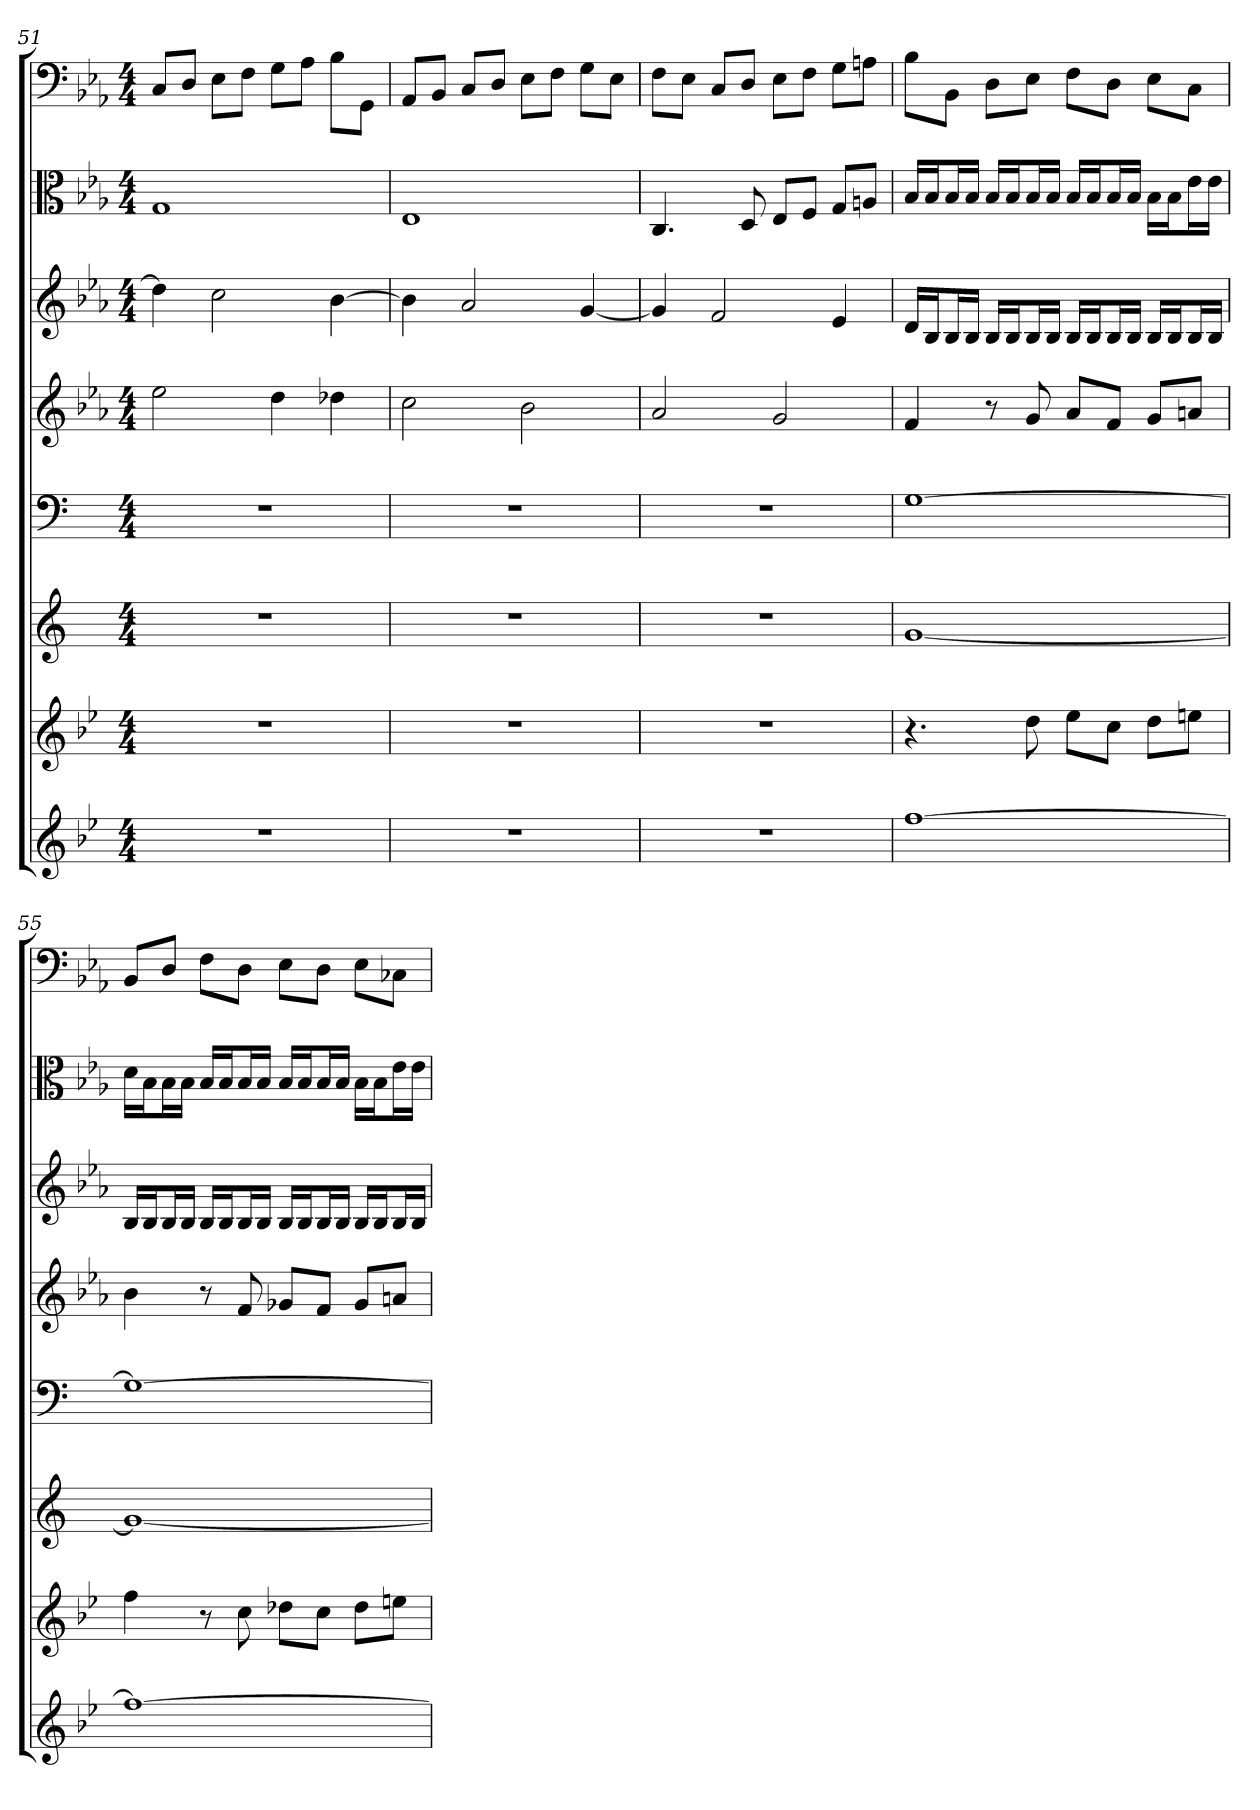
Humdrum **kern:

**kern	**kern	**kern	**kern	**kern	**kern	**kern	**kern
*part8	*part7	*part6	*part5	*part4	*part3	*part2	*part1
*staff8	*staff7	*staff6	*staff5	*staff4	*staff3	*staff2	*staff1
*	*	*	*	*	*	*clefC3	*clefF4
*k[b-e-]	*k[b-e-]	*k[]	*k[]	*k[b-e-a-]	*k[b-e-a-]	*k[b-e-a-]	*k[b-e-a-]
*M4/4	*M4/4	*M4/4	*M4/4	*M4/4	*M4/4	*M4/4	*M4/4
=51	=51	=51	=51	=51	=51	=51	=51
1r	1r	1r	1r	2ee-	4dd]	1G	8C/L
.	.	.	.	.	.	.	8D/J
.	.	.	.	.	2cc	.	8E-\L
.	.	.	.	.	.	.	8F\J
.	.	.	.	4dd	.	.	8G\L
.	.	.	.	.	.	.	8A-\J
.	.	.	.	4dd-X	[4b-	.	8B-\L
.	.	.	.	.	.	.	8GG\J
=52	=52	=52	=52	=52	=52	=52	=52
1r	1r	1r	1r	2cc	4b-]	1E-	8AA-/L
.	.	.	.	.	.	.	8BB-/J
.	.	.	.	.	2a-	.	8C/L
.	.	.	.	.	.	.	8D/J
.	.	.	.	2b-	.	.	8E-\L
.	.	.	.	.	.	.	8F\J
.	.	.	.	.	[4g	.	8G\L
.	.	.	.	.	.	.	8E-\J
=53	=53	=53	=53	=53	=53	=53	=53
1r	1r	1r	1r	2a-	4g]	4.C	8F\L
.	.	.	.	.	.	.	8E-\J
.	.	.	.	.	2f	.	8C/L
.	.	.	.	.	.	8D	8D/J
.	.	.	.	2g	.	8E-/L	8E-\L
.	.	.	.	.	.	8F/J	8F\J
.	.	.	.	.	4e-	8G/L	8G\L
.	.	.	.	.	.	8An/J	8An\J
=54	=54	=54	=54	=54	=54	=54	=54
[1ff	4.r	[1g	[1G	4f	16dLL	16B-/LL	8B-\L
.	.	.	.	.	16B-J	16B-/J	.
.	.	.	.	.	16B-L	16B-/L	8BB-\J
.	.	.	.	.	16B-JJ	16B-/JJ	.
.	.	.	.	8r	16B-LL	16B-/LL	8D\L
.	.	.	.	.	16B-J	16B-/J	.
.	8dd	.	.	8g	16B-L	16B-/L	8E-\J
.	.	.	.	.	16B-JJ	16B-/JJ	.
.	8ee-L	.	.	8a-L	16B-LL	16B-/LL	8F\L
.	.	.	.	.	16B-J	16B-/J	.
.	8ccJ	.	.	8fJ	16B-L	16B-/L	8D\J
.	.	.	.	.	16B-JJ	16B-/JJ	.
.	8ddL	.	.	8gL	16B-LL	16B-\LL	8E-\L
.	.	.	.	.	16B-J	16B-\J	.
.	8eenJ	.	.	8anJ	16B-L	16e-\L	8C\J
.	.	.	.	.	16B-JJ	16e-\JJ	.
=55	=55	=55	=55	=55	=55	=55	=55
1ff_	4ff	1g_	1G_	4b-	16B-LL	16d\LL	8BB-/L
.	.	.	.	.	16B-J	16B-\J	.
.	.	.	.	.	16B-L	16B-\L	8D/J
.	.	.	.	.	16B-JJ	16B-\JJ	.
.	8r	.	.	8r	16B-LL	16B-/LL	8F\L
.	.	.	.	.	16B-J	16B-/J	.
.	8cc	.	.	8f	16B-L	16B-/L	8D\J
.	.	.	.	.	16B-JJ	16B-/JJ	.
.	8dd-XL	.	.	8g-XL	16B-LL	16B-/LL	8E-\L
.	.	.	.	.	16B-J	16B-/J	.
.	8ccJ	.	.	8fJ	16B-L	16B-/L	8D\J
.	.	.	.	.	16B-JJ	16B-/JJ	.
.	8dd-L	.	.	8g-L	16B-LL	16B-\LL	8E-\L
.	.	.	.	.	16B-J	16B-\J	.
.	8eenJ	.	.	8anJ	16B-L	16e-\L	8C-X\J
.	.	.	.	.	16B-JJ	16e-\JJ	.
=	=	=	=	=	=	=	=
*-	*-	*-	*-	*-	*-	*-	*-
